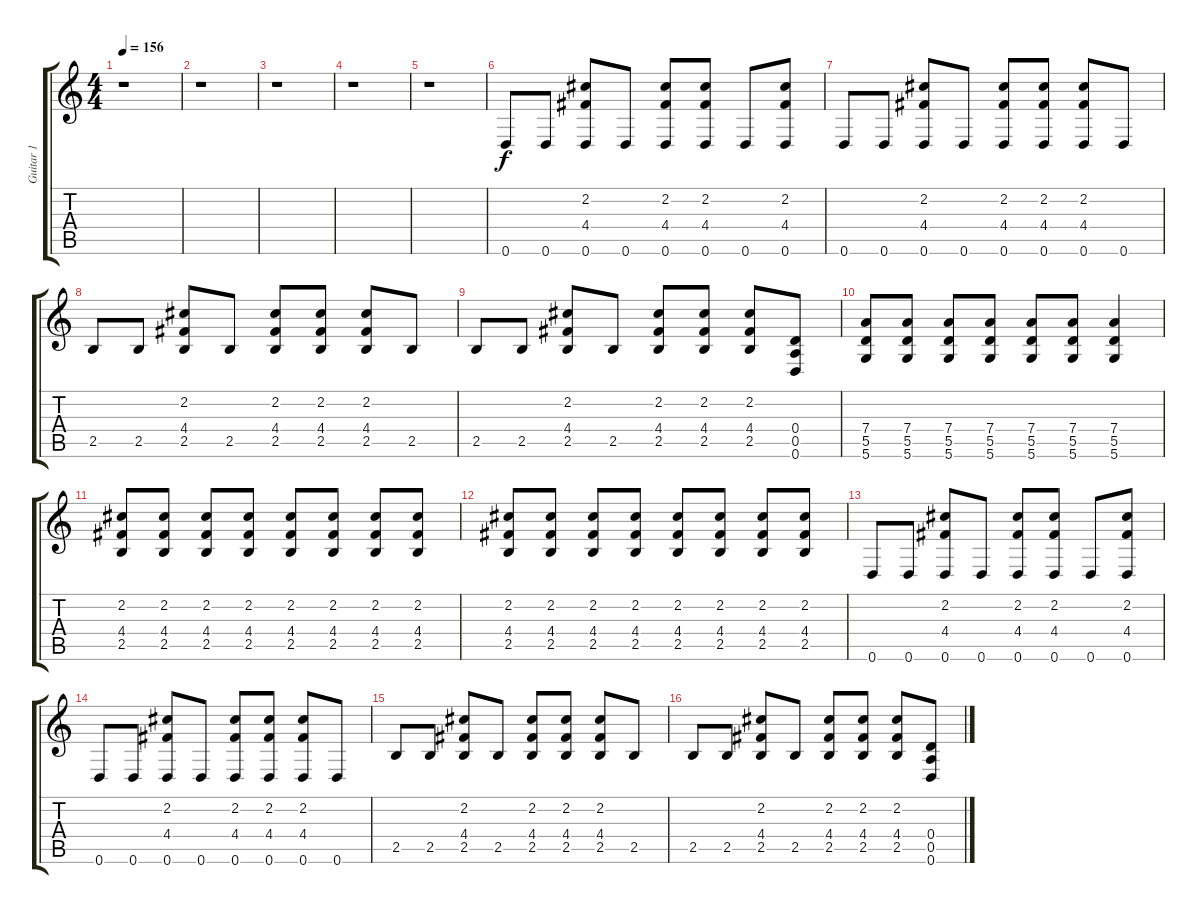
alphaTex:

\track ("Guitar 1" "Guitar 1") {instrument acousticguitarsteel}
\staff {score tabs}
\tuning (E4 B3 G3 D3 A2 D2) {hide}
\ts (4 4)
\tempo 156
\clef g2
\ks c
r.1{dy f} |
r.1 |
r.1 |
r.1 |
r.1 |
0.6.8 0.6.8 (2.2 4.4 0.6).8 0.6.8 (2.2 4.4 0.6).8 (2.2 4.4 0.6).8 0.6.8 (2.2 4.4 0.6).8 |
0.6.8 0.6.8 (2.2 4.4 0.6).8 0.6.8 (2.2 4.4 0.6).8 (2.2 4.4 0.6).8 (2.2 4.4 0.6).8 0.6.8 |
2.5.8 2.5.8 (2.2 4.4 2.5).8 2.5.8 (2.2 4.4 2.5).8 (2.2 4.4 2.5).8 (2.2 4.4 2.5).8 2.5.8 |
2.5.8 2.5.8 (2.2 4.4 2.5).8 2.5.8 (2.2 4.4 2.5).8 (2.2 4.4 2.5).8 (2.2 4.4 2.5).8 (0.4 0.5 0.6).8 |
(7.4 5.5 5.6).8 (7.4 5.5 5.6).8 (7.4 5.5 5.6).8 (7.4 5.5 5.6).8 (7.4 5.5 5.6).8 (7.4 5.5 5.6).8 (7.4 5.5 5.6).4 |
(2.2 4.4 2.5).8 (2.2 4.4 2.5).8 (2.2 4.4 2.5).8 (2.2 4.4 2.5).8 (2.2 4.4 2.5).8 (2.2 4.4 2.5).8 (2.2 4.4 2.5).8 (2.2 4.4 2.5).8 |
(2.2 4.4 2.5).8 (2.2 4.4 2.5).8 (2.2 4.4 2.5).8 (2.2 4.4 2.5).8 (2.2 4.4 2.5).8 (2.2 4.4 2.5).8 (2.2 4.4 2.5).8 (2.2 4.4 2.5).8 |
0.6.8 0.6.8 (2.2 4.4 0.6).8 0.6.8 (2.2 4.4 0.6).8 (2.2 4.4 0.6).8 0.6.8 (2.2 4.4 0.6).8 |
0.6.8 0.6.8 (2.2 4.4 0.6).8 0.6.8 (2.2 4.4 0.6).8 (2.2 4.4 0.6).8 (2.2 4.4 0.6).8 0.6.8 |
2.5.8 2.5.8 (2.2 4.4 2.5).8 2.5.8 (2.2 4.4 2.5).8 (2.2 4.4 2.5).8 (2.2 4.4 2.5).8 2.5.8 |
2.5.8 2.5.8 (2.2 4.4 2.5).8 2.5.8 (2.2 4.4 2.5).8 (2.2 4.4 2.5).8 (2.2 4.4 2.5).8 (0.4 0.5 0.6).8
